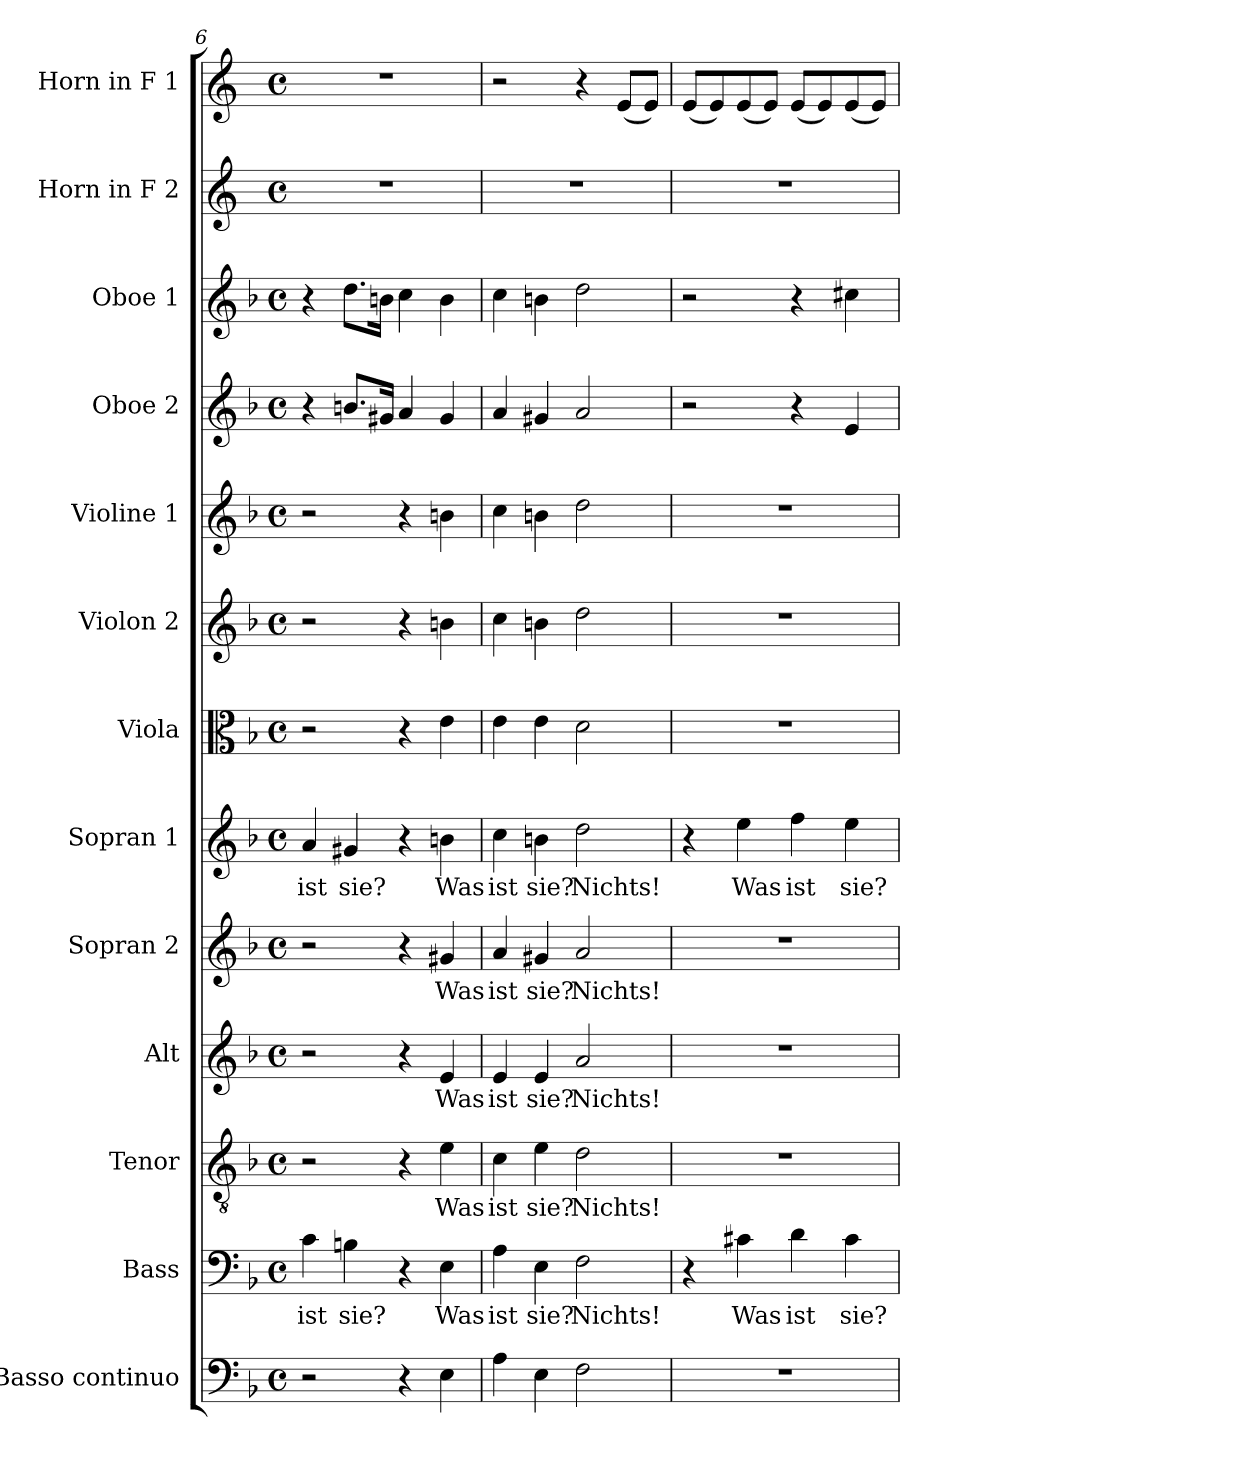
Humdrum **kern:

**kern	**kern	**text	**kern	**text	**kern	**text	**kern	**text	**kern	**text	**kern	**kern	**kern	**kern	**kern	**kern	**kern
*part13	*part12	*part12	*part11	*part11	*part10	*part10	*part9	*part9	*part8	*part8	*part7	*part6	*part5	*part4	*part3	*part2	*part1
*staff13	*staff12	*staff12	*staff11	*staff11	*staff10	*staff10	*staff9	*staff9	*staff8	*staff8	*staff7	*staff6	*staff5	*staff4	*staff3	*staff2	*staff1
*I"Basso continuo	*I"Bass	*	*I"Tenor	*	*I"Alt	*	*I"Sopran 2	*	*I"Sopran 1	*	*I"Viola	*I"Violon 2	*I"Violine 1	*I"Oboe 2	*I"Oboe 1	*I"Horn in F 2	*I"Horn in F 1
*I'BC	*I'B	*	*I'T	*	*I'A	*	*I'S 2	*	*I'S 1	*	*I'Vla	*I'Vln 2	*I'Vln 1	*I'Ob 2	*I'Ob 1	*I'Horn 2	*I'Horn 1
*clefF4	*clefF4	*	*clefGv2	*	*clefG2	*	*clefG2	*	*clefG2	*	*clefC3	*clefG2	*clefG2	*clefG2	*clefG2	*clefG2	*clefG2
*ITrd7c12	*	*	*	*	*	*	*	*	*	*	*	*	*	*	*	*ITrd4c7	*ITrd4c7
*k[b-]	*k[b-]	*	*k[b-]	*	*k[b-]	*	*k[b-]	*	*k[b-]	*	*k[b-]	*k[b-]	*k[b-]	*k[b-]	*k[b-]	*k[b-]	*k[b-]
*M4/4	*M4/4	*	*M4/4	*	*M4/4	*	*M4/4	*	*M4/4	*	*M4/4	*M4/4	*M4/4	*M4/4	*M4/4	*M4/4	*M4/4
*met(c)	*met(c)	*	*met(c)	*	*met(c)	*	*met(c)	*	*met(c)	*	*met(c)	*met(c)	*met(c)	*met(c)	*met(c)	*met(c)	*met(c)
=6	=6	=6	=6	=6	=6	=6	=6	=6	=6	=6	=6	=6	=6	=6	=6	=6	=6
!	!	!LO:LY:b	!	!	!	!	!	!	!	!LO:LY:b	!	!	!	!	!	!	!
2r	4c\	ist	2r	.	2r	.	2r	.	4a/	ist	2r	2r	2r	4r	4r	1r	1r
!	!	!LO:LY:b	!	!	!	!	!	!	!	!LO:LY:b	!	!	!	!	!	!	!
.	4Bn\	sie?	.	.	.	.	.	.	4g#X/	sie?	.	.	.	8.bn/L	8.dd\L	.	.
.	.	.	.	.	.	.	.	.	.	.	.	.	.	16g#X/Jk	16bn\Jk	.	.
4r	4r	.	4r	.	4r	.	4r	.	4r	.	4r	4r	4r	4a/	4cc\	.	.
!	!	!LO:LY:b	!	!LO:LY:b	!	!LO:LY:b	!	!LO:LY:b	!	!LO:LY:b	!	!	!	!	!	!	!
4EE\	4E\	Was	4e\	Was	4e/	Was	4g#X/	Was	4bn\	Was	4e\	4bn\	4bn\	4g#/	4b\	.	.
=7	=7	=7	=7	=7	=7	=7	=7	=7	=7	=7	=7	=7	=7	=7	=7	=7	=7
!	!	!LO:LY:b	!	!LO:LY:b	!	!LO:LY:b	!	!LO:LY:b	!	!LO:LY:b	!	!	!	!	!	!	!
4AA\	4A\	ist	4c\	ist	4e/	ist	4a/	ist	4cc\	ist	4e\	4cc\	4cc\	4a/	4cc\	1r	2r
!	!	!LO:LY:b	!	!LO:LY:b	!	!LO:LY:b	!	!LO:LY:b	!	!LO:LY:b	!	!	!	!	!	!	!
4EE\	4E\	sie?	4e\	sie?	4e/	sie?	4g#X/	sie?	4bn\	sie?	4e\	4bn\	4bn\	4g#X/	4bn\	.	.
!	!	!LO:LY:b	!	!LO:LY:b	!	!LO:LY:b	!	!LO:LY:b	!	!LO:LY:b	!	!	!	!	!	!	!
2FF\	2F\	Nichts!	2d\	Nichts!	2a/	Nichts!	2a/	Nichts!	2dd\	Nichts!	2d\	2dd\	2dd\	2a/	2dd\	.	4r
.	.	.	.	.	.	.	.	.	.	.	.	.	.	.	.	.	(<8A/L
.	.	.	.	.	.	.	.	.	.	.	.	.	.	.	.	.	8A/J)
=8	=8	=8	=8	=8	=8	=8	=8	=8	=8	=8	=8	=8	=8	=8	=8	=8	=8
1r	4r	.	1r	.	1r	.	1r	.	4r	.	1r	1r	1r	2r	2r	1r	(<8A/L
.	.	.	.	.	.	.	.	.	.	.	.	.	.	.	.	.	8A/)
!	!	!LO:LY:b	!	!	!	!	!	!	!	!LO:LY:b	!	!	!	!	!	!	!
.	4c#X\	Was	.	.	.	.	.	.	4ee\	Was	.	.	.	.	.	.	(<8A/
.	.	.	.	.	.	.	.	.	.	.	.	.	.	.	.	.	8A/J)
!	!	!LO:LY:b	!	!	!	!	!	!	!	!LO:LY:b	!	!	!	!	!	!	!
.	4d\	ist	.	.	.	.	.	.	4ff\	ist	.	.	.	4r	4r	.	(<8A/L
.	.	.	.	.	.	.	.	.	.	.	.	.	.	.	.	.	8A/)
!	!	!LO:LY:b	!	!	!	!	!	!	!	!LO:LY:b	!	!	!	!	!	!	!
.	4c#\	sie?	.	.	.	.	.	.	4ee\	sie?	.	.	.	4e!/	4cc#X!\	.	(<8A/
.	.	.	.	.	.	.	.	.	.	.	.	.	.	.	.	.	8A/J)
=	=	=	=	=	=	=	=	=	=	=	=	=	=	=	=	=	=
*-	*-	*-	*-	*-	*-	*-	*-	*-	*-	*-	*-	*-	*-	*-	*-	*-	*-
